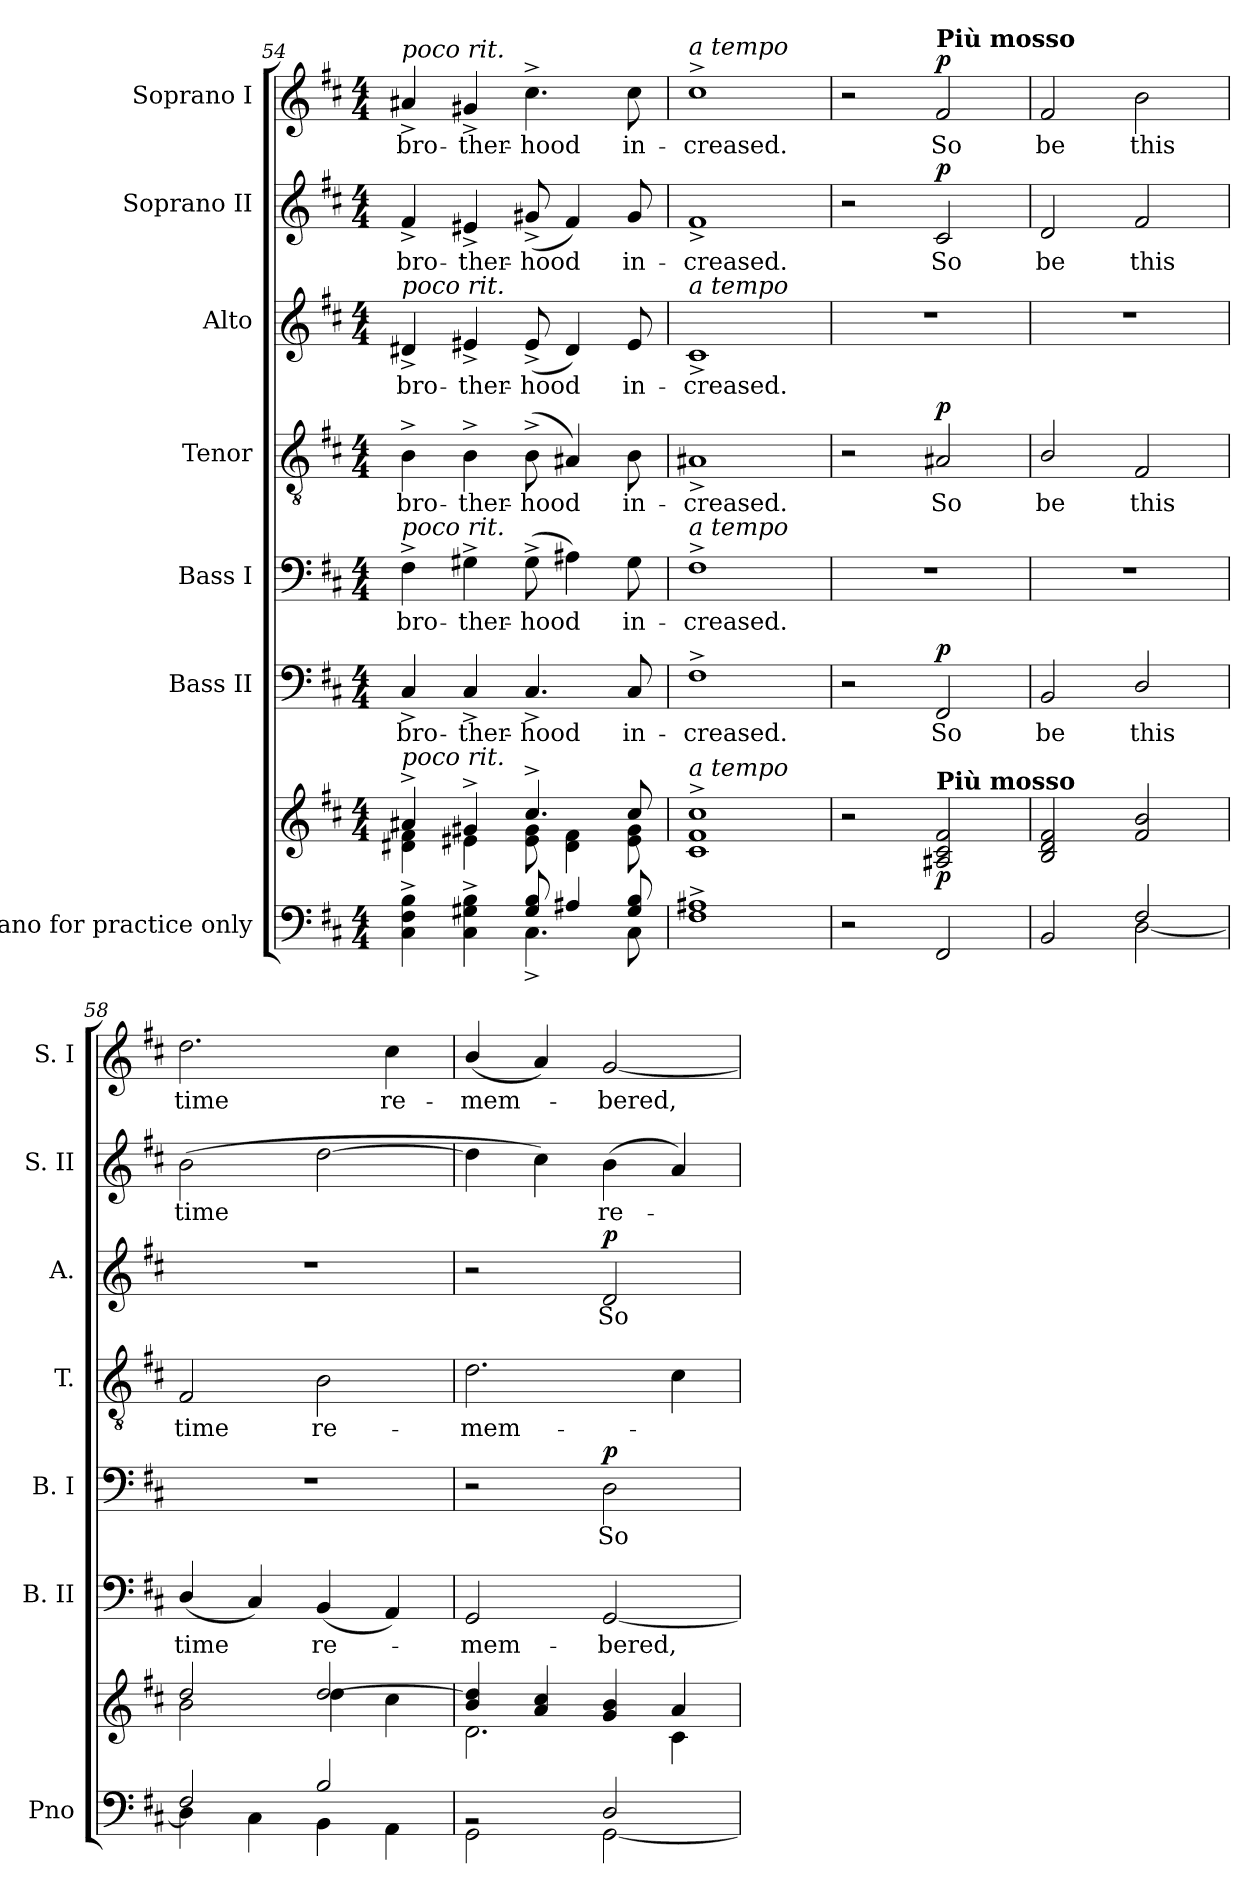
**kern	**kern	**dynam	**kern	**text	**dynam	**kern	**text	**dynam	**kern	**text	**dynam	**kern	**text	**dynam	**kern	**text	**dynam	**kern	**text	**dynam
*part7	*part7	*part7	*part6	*part6	*part6	*part5	*part5	*part5	*part4	*part4	*part4	*part3	*part3	*part3	*part2	*part2	*part2	*part1	*part1	*part1
*staff8	*staff7	*staff7/8	*staff6	*staff6	*staff6	*staff5	*staff5	*staff5	*staff4	*staff4	*staff4	*staff3	*staff3	*staff3	*staff2	*staff2	*staff2	*staff1	*staff1	*staff1
*I"Piano for practice only	*	*	*I"Bass II	*	*	*I"Bass I	*	*	*I"Tenor	*	*	*I"Alto	*	*	*I"Soprano II	*	*	*I"Soprano I	*	*
*I'Pno	*	*	*I'B. II	*	*	*I'B. I	*	*	*I'T.	*	*	*I'A.	*	*	*I'S. II	*	*	*I'S. I	*	*
*clefF4	*clefG2	*	*clefF4	*	*	*clefF4	*	*	*clefGv2	*	*	*clefG2	*	*	*clefG2	*	*	*clefG2	*	*
*k[f#c#]	*k[f#c#]	*	*k[f#c#]	*	*	*k[f#c#]	*	*	*k[f#c#]	*	*	*k[f#c#]	*	*	*k[f#c#]	*	*	*k[f#c#]	*	*
*M4/4	*M4/4	*	*M4/4	*	*	*M4/4	*	*	*M4/4	*	*	*M4/4	*	*	*M4/4	*	*	*M4/4	*	*
*MM80	*MM80	*	*MM80	*	*	*MM80	*	*	*MM80	*	*	*MM80	*	*	*MM80	*	*	*MM80	*	*
=54	=54	=54	=54	=54	=54	=54	=54	=54	=54	=54	=54	=54	=54	=54	=54	=54	=54	=54	=54	=54
*^	*^	*	*	*	*	*	*	*	*	*	*	*	*	*	*	*	*	*	*	*
!	!	!	!	!	!	!	!	!	!	!	!	!	!	!	!	!	!	!	!	!LO:TX:a:i:t=poco rit.	!	!
!	!	!	!	!	!	!	!	!	!	!	!	!	!	!LO:TX:a:i:t=poco rit.	!	!	!	!	!	!	!	!
!	!	!	!	!	!	!	!	!LO:TX:a:i:t=poco rit.	!	!	!	!	!	!	!	!	!	!	!	!	!	!
!	!	!LO:TX:a:i:t=poco rit.	!	!	!	!	!	!	!	!	!	!	!	!	!	!	!	!	!	!	!	!
!	!	!	!	!	!	!LO:LY:b	!	!	!LO:LY:b	!	!	!LO:LY:b	!	!	!LO:LY:b	!	!	!LO:LY:b	!	!	!LO:LY:b	!
4ryy	4C#\^ 4F#\^ 4B\^	4a#X^/	4d#X\ 4f#\	.	4C#^/	bro-	.	4F#^\	bro-	.	4B^\	bro-	.	4d#X^/	bro-	.	4f#^/	bro-	.	4a#X^/	bro-	.
!	!	!	!	!	!	!LO:LY:b	!	!	!LO:LY:b	!	!	!LO:LY:b	!	!	!LO:LY:b	!	!	!LO:LY:b	!	!	!LO:LY:b	!
4ryy	4C#\^ 4G#X\^ 4B\^	4g#X^/	4e#X\	.	4C#^/	-ther-	.	4G#X^\	-ther-	.	4B^\	-ther-	.	4e#X^/	-ther-	.	4e#X^/	-ther-	.	4g#X^/	-ther-	.
*	*	*	*	*	*	*	*	*	*	*	*	*	*	*	*	*	*	*	*	*MM70	*	*
!	!	!	!	!	!	!LO:LY:b	!	!	!LO:LY:b	!	!	!LO:LY:b	!	!	!LO:LY:b	!	!	!LO:LY:b	!	!	!LO:LY:b	!
8G#/ 8B/	4.C#^\	4.cc#^/	8e#\ 8g#\	.	4.C#^/	-hood	.	(>8G#^\	-hood	.	(>8B^\	-hood	.	(<8e#^/	-hood	.	(<8g#X^/	-hood	.	4.cc#^\	-hood	.
4A#X/	.	.	4d#\ 4f#\	.	.	.	.	4A#X\)	.	.	4A#X/)	.	.	4d#/)	.	.	4f#/)	.	.	.	.	.
!	!	!	!	!	!	!LO:LY:b	!	!	!LO:LY:b	!	!	!LO:LY:b	!	!	!LO:LY:b	!	!	!LO:LY:b	!	!	!LO:LY:b	!
8G#/ 8B/	8C#\	8cc#/	8e#\ 8g#\	.	8C#/	in-	.	8G#\	in-	.	8B\	in-	.	8e#/	in-	.	8g#/	in-	.	8cc#\	in-	.
*v	*v	*	*	*	*	*	*	*	*	*	*	*	*	*	*	*	*	*	*	*	*	*
=55	=55	=55	=55	=55	=55	=55	=55	=55	=55	=55	=55	=55	=55	=55	=55	=55	=55	=55	=55	=55	=55
*	*	*	*	*	*	*	*	*	*	*	*	*	*	*	*	*	*	*	*MM85	*	*
*^	*	*	*	*	*	*	*	*	*	*	*	*	*	*	*	*	*	*	*	*	*
!	!	!	!	!	!	!	!	!	!	!	!	!	!	!	!	!	!	!	!	!LO:TX:a:i:t=a tempo	!	!
!	!	!	!	!	!	!	!	!	!	!	!	!	!	!LO:TX:a:i:t=a tempo	!	!	!	!	!	!	!	!
!	!	!	!	!	!	!	!	!LO:TX:a:i:t=a tempo	!	!	!	!	!	!	!	!	!	!	!	!	!	!
!	!	!LO:TX:a:i:t=a tempo	!	!	!	!	!	!	!	!	!	!	!	!	!	!	!	!	!	!	!	!
!	!	!	!	!	!	!LO:LY:b	!	!	!LO:LY:b	!	!	!LO:LY:b	!	!	!LO:LY:b	!	!	!LO:LY:b	!	!	!LO:LY:b	!
*v	*v	*	*	*	*	*	*	*	*	*	*	*	*	*	*	*	*	*	*	*	*	*
1F#^ 1A#X^	1cc#^	1c# 1f#	.	1F#^	-creased.	.	1F#^	-creased.	.	1A#X^	-creased.	.	1c#^	-creased.	.	1f#^	-creased.	.	1cc#^	-creased.	.
*	*v	*v	*	*	*	*	*	*	*	*	*	*	*	*	*	*	*	*	*	*	*
!!LO:LB:g=z
=56	=56	=56	=56	=56	=56	=56	=56	=56	=56	=56	=56	=56	=56	=56	=56	=56	=56	=56	=56	=56
2r	2r	.	2r	.	.	1r	.	.	2r	.	.	1r	.	.	2r	.	.	2r	.	.
*	*	*	*	*	*	*	*	*	*	*	*	*	*	*	*	*	*	*MM92	*	*
!	!	!	!	!	!	!	!	!	!	!	!	!	!	!	!	!	!	!LO:TX:a:B:t=Più mosso	!	!
!	!LO:TX:a:B:t=Più mosso	!	!	!	!	!	!	!	!	!	!	!	!	!	!	!	!	!	!	!
!	!	!LO:DY:b	!	!LO:LY:b	!LO:DY:a	!	!	!	!	!LO:LY:b	!LO:DY:a	!	!	!	!	!LO:LY:b	!LO:DY:a	!	!LO:LY:b	!LO:DY:a
2FF#/	2A#X/ 2c#/ 2f#/	p	2FF#/	So	p	.	.	.	2A#X/	So	p	.	.	.	2c#/	So	p	2f#/	So	p
=57	=57	=57	=57	=57	=57	=57	=57	=57	=57	=57	=57	=57	=57	=57	=57	=57	=57	=57	=57	=57
*^	*	*	*	*	*	*	*	*	*	*	*	*	*	*	*	*	*	*	*	*
!	!	!	!	!	!LO:LY:b	!	!	!	!	!	!LO:LY:b	!	!	!	!	!	!LO:LY:b	!	!	!LO:LY:b	!
2BB/	2ryy	2B/ 2d/ 2f#/	.	2BB/	be	.	1r	.	.	2B/	be	.	1r	.	.	2d/	be	.	2f#/	be	.
!	!	!	!	!	!LO:LY:b	!	!	!	!	!	!LO:LY:b	!	!	!	!	!	!LO:LY:b	!	!	!LO:LY:b	!
2F#/	[2D\	2f#/ 2b/	.	2D/	this	.	.	.	.	2F#/	this	.	.	.	.	2f#/	this	.	2b\	this	.
=58	=58	=58	=58	=58	=58	=58	=58	=58	=58	=58	=58	=58	=58	=58	=58	=58	=58	=58	=58	=58	=58
*	*	*^	*	*	*	*	*	*	*	*	*	*	*	*	*	*	*	*	*	*	*
!	!	!	!	!	!	!LO:LY:b	!	!	!	!	!	!LO:LY:b	!	!	!	!	!	!LO:LY:b	!	!	!LO:LY:b	!
2F#/	4D\]	2dd/	2b\	.	(<4D/	time	.	1r	.	.	2F#/	time	.	1r	.	.	(>2b\	time	.	2.dd\	time	.
.	4C#\	.	.	.	4C#/)	.	.	.	.	.	.	.	.	.	.	.	.	.	.	.	.	.
!	!	!	!	!	!	!LO:LY:b	!	!	!	!	!	!LO:LY:b	!	!	!	!	!	!	!	!	!	!
2B/	4BB\	[2dd/	4dd\	.	(<4BB/	re-	.	.	.	.	2B\	re-	.	.	.	.	[2dd\	.	.	.	.	.
!	!	!	!	!	!	!	!	!	!	!	!	!	!	!	!	!	!	!	!	!	!LO:LY:b	!
.	4AA\	.	4cc#\	.	4AA/)	.	.	.	.	.	.	.	.	.	.	.	.	.	.	4cc#\	re-	.
=59	=59	=59	=59	=59	=59	=59	=59	=59	=59	=59	=59	=59	=59	=59	=59	=59	=59	=59	=59	=59	=59	=59
!	!	!	!	!	!	!LO:LY:b	!	!	!	!	!	!LO:LY:b	!	!	!	!	!	!	!	!	!LO:LY:b	!
2rBB	2GG\	4b/ 4dd/]	2.d\	.	2GG/	-mem-	.	2r	.	.	2.d\	-mem-	.	2r	.	.	4dd\]	.	.	(<4b/	-mem-	.
.	.	4a/ 4cc#/	.	.	.	.	.	.	.	.	.	.	.	.	.	.	4cc#\)	.	.	4a/)	.	.
!	!	!	!	!	!	!LO:LY:b	!	!	!LO:LY:b	!LO:DY:a	!	!	!	!	!LO:LY:b	!LO:DY:a	!	!LO:LY:b	!	!	!LO:LY:b	!
2D/	[2GG\	4g/ 4b/	.	.	[2GG/	-bered,	.	2D\	So	p	.	.	.	2d/	So	p	(>4b\	re-	.	[2g/	-bered,	.
.	.	4a/	4c#\	.	.	.	.	.	.	.	4c#\	.	.	.	.	.	4a/)	.	.	.	.	.
*v	*v	*	*	*	*	*	*	*	*	*	*	*	*	*	*	*	*	*	*	*	*	*
*	*v	*v	*	*	*	*	*	*	*	*	*	*	*	*	*	*	*	*	*	*	*
=	=	=	=	=	=	=	=	=	=	=	=	=	=	=	=	=	=	=	=	=
*-	*-	*-	*-	*-	*-	*-	*-	*-	*-	*-	*-	*-	*-	*-	*-	*-	*-	*-	*-	*-
